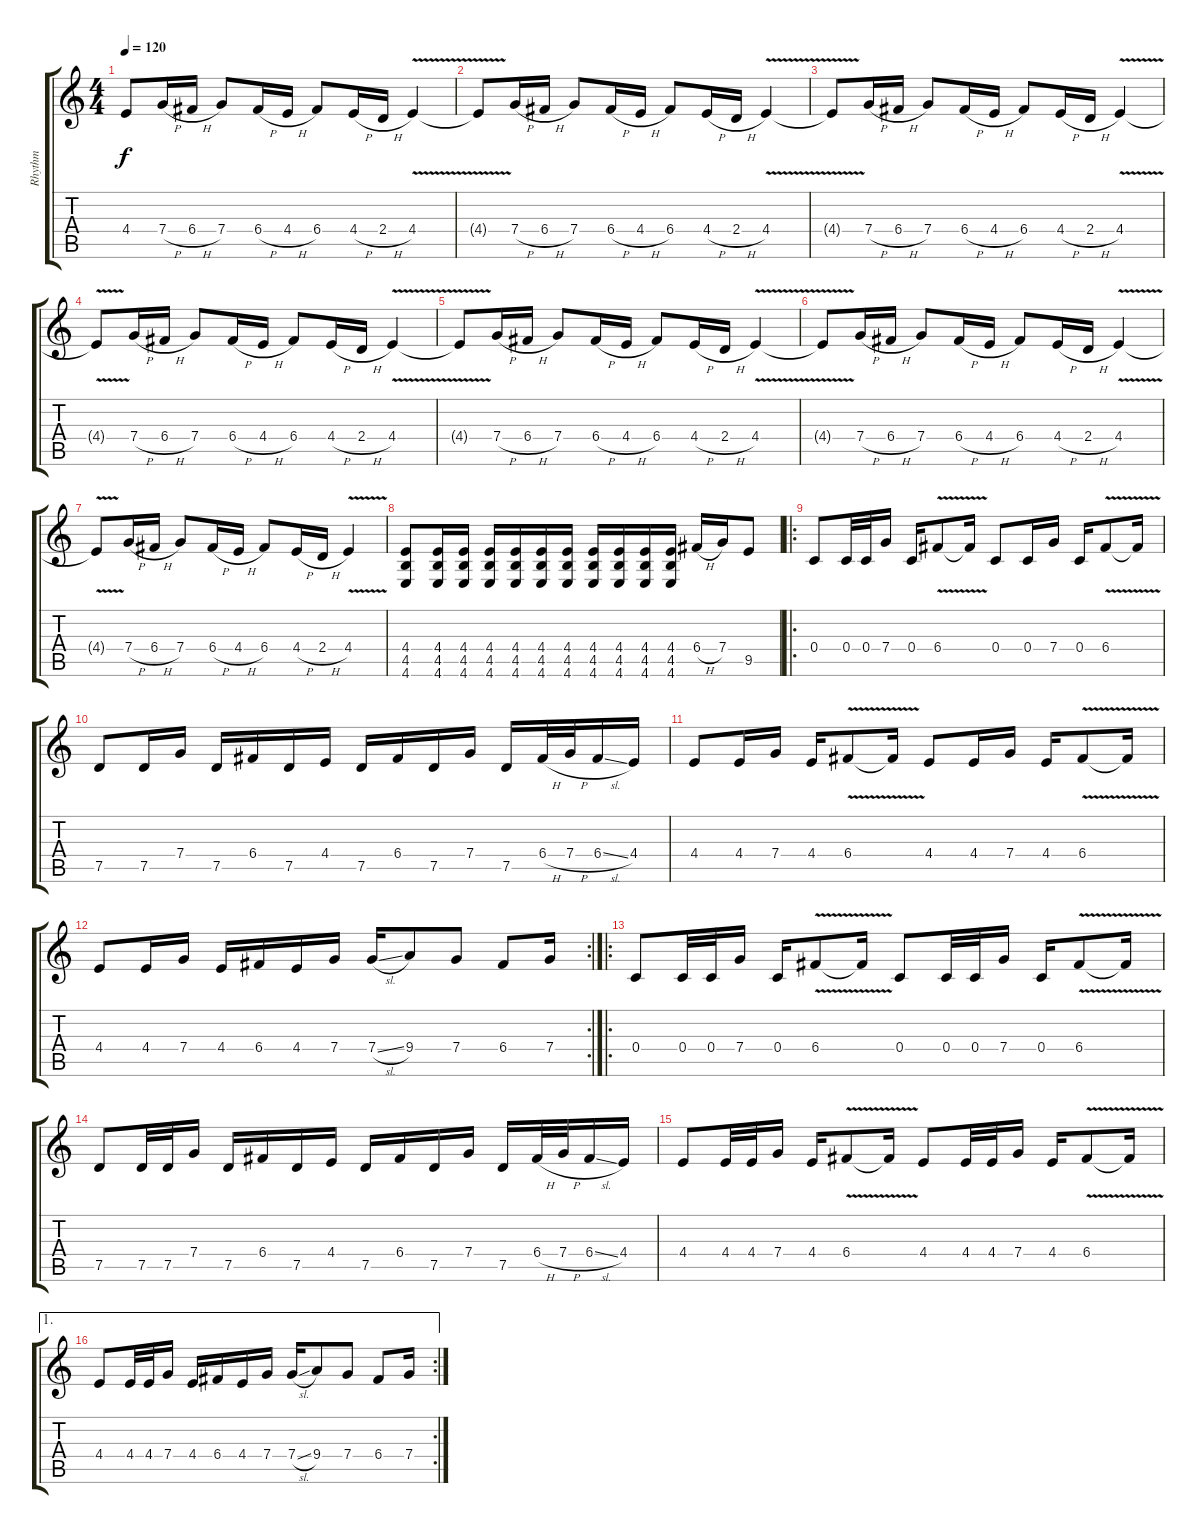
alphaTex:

\track ("Rhythm" "Rhythm") {instrument overdrivenguitar}
\staff {score tabs}
\tuning (D4 A3 F3 C3 G2 C2) {hide}
\ts (4 4)
\tempo 120
\clef g2
\ks c
4.4{t}.8{dy f} 7.4{h}.16 6.4{h}.16 7.4.8 6.4{h}.16 4.4{h}.16 6.4.8 4.4{h}.16 2.4{h}.16 4.4{v}.4 |
4.4{t}.8 7.4{h}.16 6.4{h}.16 7.4.8 6.4{h}.16 4.4{h}.16 6.4.8 4.4{h}.16 2.4{h}.16 4.4{v}.4 |
4.4{t}.8 7.4{h}.16 6.4{h}.16 7.4.8 6.4{h}.16 4.4{h}.16 6.4.8 4.4{h}.16 2.4{h}.16 4.4{v}.4 |
4.4{t}.8 7.4{h}.16 6.4{h}.16 7.4.8 6.4{h}.16 4.4{h}.16 6.4.8 4.4{h}.16 2.4{h}.16 4.4{v}.4 |
4.4{t}.8 7.4{h}.16 6.4{h}.16 7.4.8 6.4{h}.16 4.4{h}.16 6.4.8 4.4{h}.16 2.4{h}.16 4.4{v}.4 |
4.4{t}.8 7.4{h}.16 6.4{h}.16 7.4.8 6.4{h}.16 4.4{h}.16 6.4.8 4.4{h}.16 2.4{h}.16 4.4{v}.4 |
4.4{t}.8 7.4{h}.16 6.4{h}.16 7.4.8 6.4{h}.16 4.4{h}.16 6.4.8 4.4{h}.16 2.4{h}.16 4.4{v}.4 |
(4.4 4.5 4.6).8 (4.4 4.5 4.6).16 (4.4 4.5 4.6).16 (4.4 4.5 4.6).16 (4.4 4.5 4.6).16 (4.4 4.5 4.6).16 (4.4 4.5 4.6).16 (4.4 4.5 4.6).16 (4.4 4.5 4.6).16 (4.4 4.5 4.6).16 (4.4 4.5 4.6).16 6.4{h}.16 7.4.16 9.5.8 |
\ro
0.4.8 0.4.32 0.4.32 7.4.16 0.4.16 6.4{v}.8 6.4{t}.16 0.4.8 0.4.16 7.4.16 0.4.16 6.4{v}.8 6.4{t}.16 |
7.5.8 7.5.16 7.4.16 7.5.16 6.4.16 7.5.16 4.4.16 7.5.16 6.4.16 7.5.16 7.4.16 7.5.16 6.4{h}.32 7.4{h}.32 6.4{sl}.16 4.4.16 |
4.4.8 4.4.16 7.4.16 4.4.16 6.4{v}.8 6.4{t}.16 4.4.8 4.4.16 7.4.16 4.4.16 6.4{v}.8 6.4{t}.16 |
\rc 2
4.4.8 4.4.16 7.4.16 4.4.16 6.4.16 4.4.16 7.4.16 7.4{sl}.16 9.4.8 7.4.8 6.4.8 7.4.16 |
\ro
0.4.8 0.4.32 0.4.32 7.4.16 0.4.16 6.4{v}.8 6.4{t}.16 0.4.8 0.4.32 0.4.32 7.4.16 0.4.16 6.4{v}.8 6.4{t}.16 |
7.5.8 7.5.32 7.5.32 7.4.16 7.5.16 6.4.16 7.5.16 4.4.16 7.5.16 6.4.16 7.5.16 7.4.16 7.5.16 6.4{h}.32 7.4{h}.32 6.4{sl}.16 4.4.16 |
4.4.8 4.4.32 4.4.32 7.4.16 4.4.16 6.4{v}.8 6.4{t}.16 4.4.8 4.4.32 4.4.32 7.4.16 4.4.16 6.4{v}.8 6.4{t}.16 |
\ae 1
\rc 2
4.4.8 4.4.32 4.4.32 7.4.16 4.4.16 6.4.16 4.4.16 7.4.16 7.4{sl}.16 9.4.8 7.4.8 6.4.8 7.4.16
